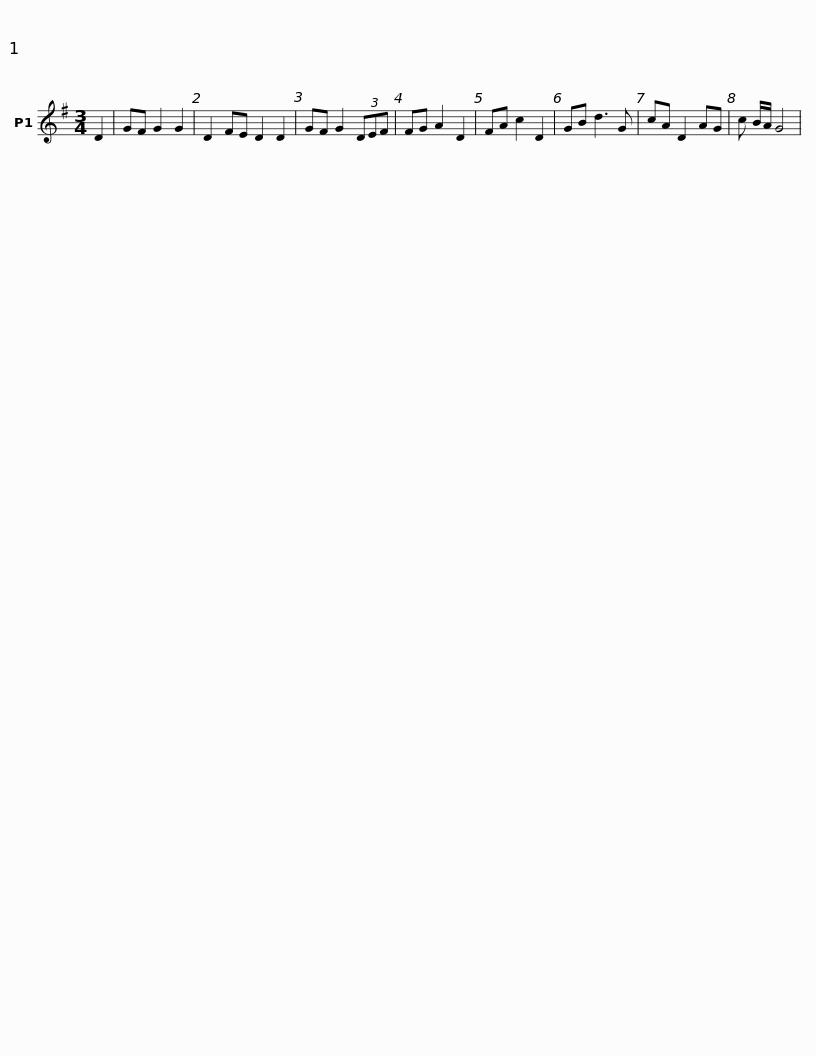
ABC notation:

X:1
L:1/8
M:3/4
I:linebreak $
K:G
V:1 treble
V:1
 D2 | GF G2 G2 | D2 FE D2 D2 | GF G2 (3DEF | FG A2 D2 |$ %5
 FA c2 D2 | GB d3 G | cA D2 AG | c B/A/ G4 | %9
